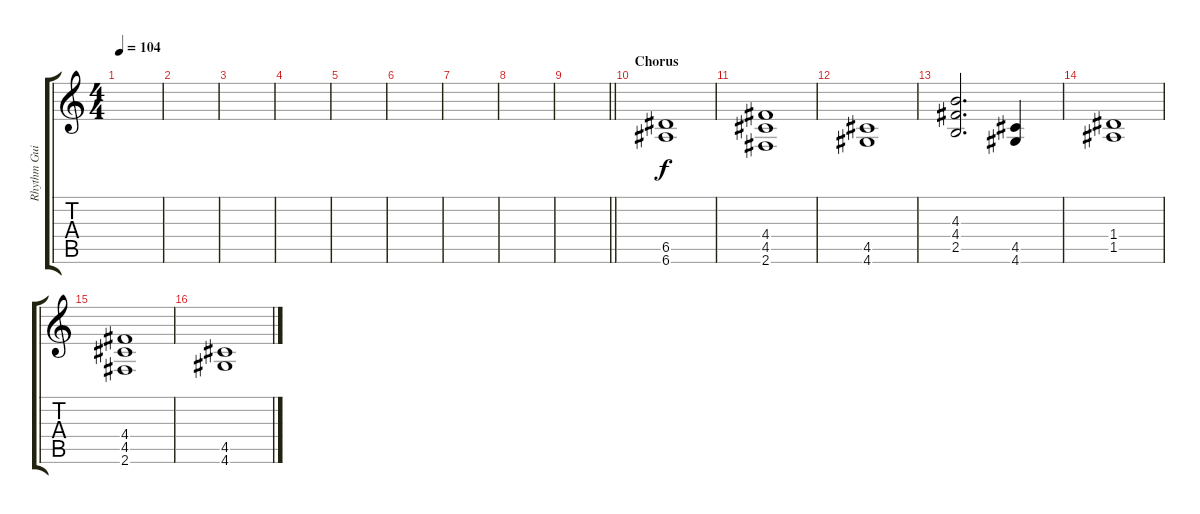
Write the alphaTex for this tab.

\track ("Rhythm Guitar - Mike Shinoda" "Rhythm Gui") {instrument distortionguitar}
\staff {score tabs}
\tuning (E4 B3 G3 D3 A2 E2) {hide}
\ts (4 4)
\tempo 104
\clef g2
\ks c
|
|
|
|
|
|
|
|
\barLineRight lightlight
|
\section ("" "Chorus")
(6.5 6.6).1{volume 15 instrument distortionguitar} |
(4.4 4.5 2.6).1 |
(4.5 4.6).1 |
(4.3 4.4 2.5).2{d} (4.5 4.6).4 |
(1.4 1.5).1 |
(4.4 4.5 2.6).1 |
(4.5 4.6).1
